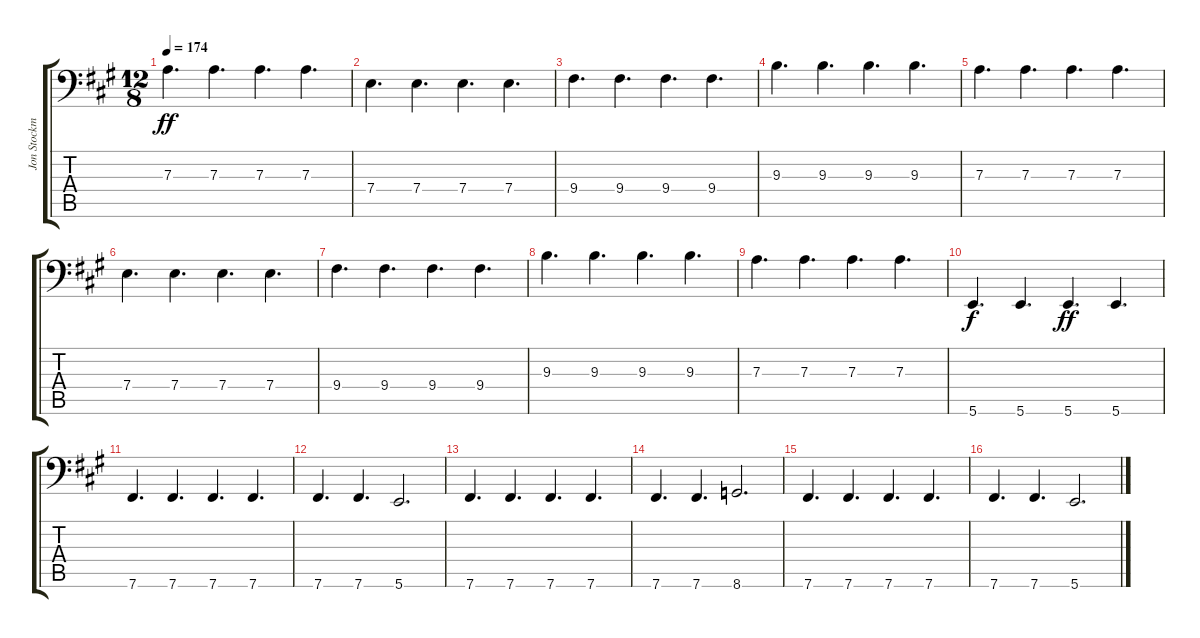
\track ("Jon Stockman (6-str. bass)" "Jon Stockm") {instrument electricbassfinger}
\staff {score tabs}
\tuning (C3 G2 D2 A1 E1 B0) {hide}
\ts (12 8)
\tempo 174
\clef f4
\ks a
7.3.4{d dy ff} 7.3.4{d} 7.3.4{d} 7.3.4{d} |
7.4.4{d} 7.4.4{d} 7.4.4{d} 7.4.4{d} |
9.4.4{d} 9.4.4{d} 9.4.4{d} 9.4.4{d} |
9.3.4{d} 9.3.4{d} 9.3.4{d} 9.3.4{d} |
7.3.4{d} 7.3.4{d} 7.3.4{d} 7.3.4{d} |
7.4.4{d} 7.4.4{d} 7.4.4{d} 7.4.4{d} |
9.4.4{d} 9.4.4{d} 9.4.4{d} 9.4.4{d} |
9.3.4{d} 9.3.4{d} 9.3.4{d} 9.3.4{d} |
7.3.4{d} 7.3.4{d} 7.3.4{d} 7.3.4{d} |
5.6.4{d dy f} 5.6.4{d} 5.6.4{d dy ff} 5.6.4{d} |
7.6.4{d} 7.6.4{d} 7.6.4{d} 7.6.4{d} |
7.6.4{d} 7.6.4{d} 5.6.2{d} |
7.6.4{d} 7.6.4{d} 7.6.4{d} 7.6.4{d} |
7.6.4{d} 7.6.4{d} 8.6.2{d} |
7.6.4{d} 7.6.4{d} 7.6.4{d} 7.6.4{d} |
7.6.4{d} 7.6.4{d} 5.6.2{d}
